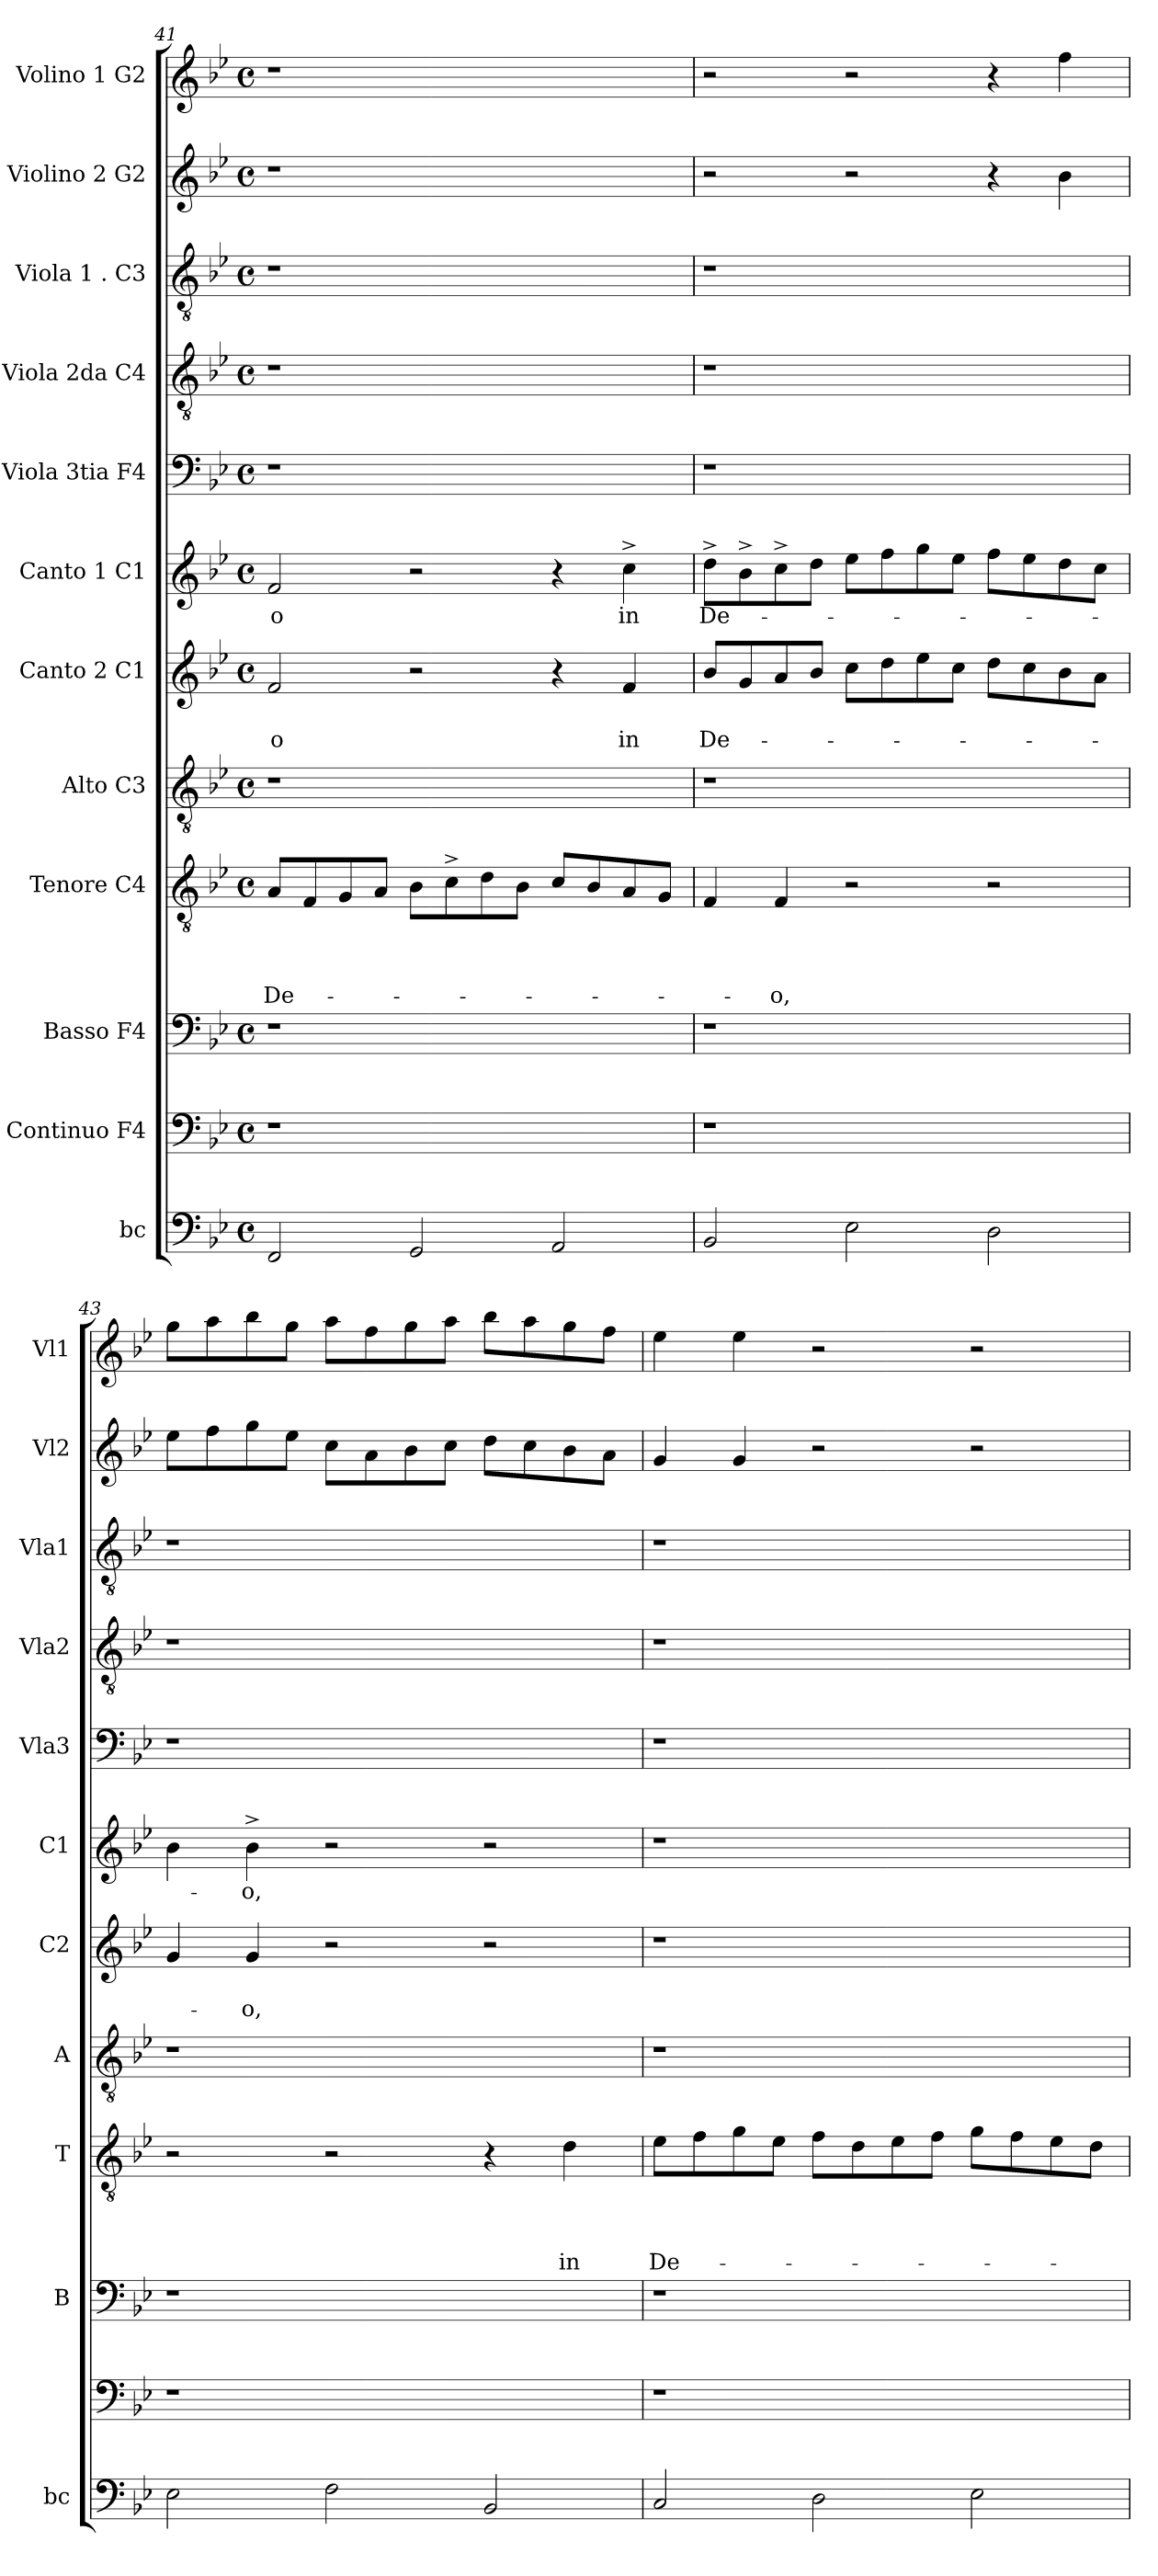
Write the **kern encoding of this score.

**kern	**kern	**kern	**kern	**text	**text	**text	**text	**kern	**kern	**text	**text	**kern	**text	**kern	**kern	**kern	**kern	**kern
*part12	*part11	*part10	*part9	*part9	*part9	*part9	*part9	*part8	*part7	*part7	*part7	*part6	*part6	*part5	*part4	*part3	*part2	*part1
*staff12	*staff11	*staff10	*staff9	*staff9	*staff9	*staff9	*staff9	*staff8	*staff7	*staff7	*staff7	*staff6	*staff6	*staff5	*staff4	*staff3	*staff2	*staff1
*I"bc	*I"Continuo F4	*I"Basso F4	*I"Tenore C4	*	*	*	*	*I"Alto C3	*I"Canto 2 C1	*	*	*I"Canto 1 C1	*	*I"Viola 3tia F4	*I"Viola 2da C4	*I"Viola 1 . C3	*I"Violino 2 G2	*I"Volino 1 G2
*I'bc	*	*I'B	*I'T	*	*	*	*	*I'A	*I'C2	*	*	*I'C1	*	*I'Vla3	*I'Vla2	*I'Vla1	*I'Vl2	*I'Vl1
*clefF4	*clefF4	*clefF4	*clefGv2	*	*	*	*	*clefGv2	*clefG2	*	*	*clefG2	*	*clefF4	*clefGv2	*clefGv2	*clefG2	*clefG2
*k[b-e-]	*k[b-e-]	*k[b-e-]	*k[b-e-]	*	*	*	*	*k[b-e-]	*k[b-e-]	*	*	*k[b-e-]	*	*k[b-e-]	*k[b-e-]	*k[b-e-]	*k[b-e-]	*k[b-e-]
*B-:	*B-:	*B-:	*B-:	*	*	*	*	*B-:	*B-:	*	*	*B-:	*	*B-:	*B-:	*B-:	*B-:	*B-:
*M4/4	*M4/4	*M4/4	*M4/4	*	*	*	*	*M4/4	*M4/4	*	*	*M4/4	*	*M4/4	*M4/4	*M4/4	*M4/4	*M4/4
*met(c)	*met(c)	*met(c)	*met(c)	*	*	*	*	*met(c)	*met(c)	*	*	*met(c)	*	*met(c)	*met(c)	*met(c)	*met(c)	*met(c)
=41	=41	=41	=41	=41	=41	=41	=41	=41	=41	=41	=41	=41	=41	=41	=41	=41	=41	=41
!	!	!	!	!	!	!	!LO:LY:b	!	!	!	!LO:LY:b	!	!LO:LY:b	!	!	!	!LO:N:vis=1	!LO:N:vis=1
2FF/	1r	1r	8A/L	.	.	.	De-	1r	2f/	.	-o	2f/	-o	1r	1r	1r	1r	1r
.	.	.	8F/	.	.	.	.	.	.	.	.	.	.	.	.	.	.	.
.	.	.	8G/	.	.	.	.	.	.	.	.	.	.	.	.	.	.	.
.	.	.	8A/J	.	.	.	.	.	.	.	.	.	.	.	.	.	.	.
2GG/	.	.	8B-\L	.	.	.	.	.	2r	.	.	2r	.	.	.	.	.	.
.	.	.	8c^>\	.	.	.	.	.	.	.	.	.	.	.	.	.	.	.
.	.	.	8d\	.	.	.	.	.	.	.	.	.	.	.	.	.	.	.
.	.	.	8B-\J	.	.	.	.	.	.	.	.	.	.	.	.	.	.	.
2AA/	2ryy	2ryy	8c/L	.	.	.	.	2ryy	4r	.	.	4r	.	2ryy	2ryy	2ryy	2ryy	2ryy
.	.	.	8B-/	.	.	.	.	.	.	.	.	.	.	.	.	.	.	.
!	!	!	!	!	!	!	!	!	!	!	!LO:LY:b	!	!LO:LY:b	!	!	!	!	!
.	.	.	8A/	.	.	.	.	.	4f/	.	in	4cc^>\	in	.	.	.	.	.
.	.	.	8G/J	.	.	.	.	.	.	.	.	.	.	.	.	.	.	.
!!LO:LB:g=z
=42	=42	=42	=42	=42	=42	=42	=42	=42	=42	=42	=42	=42	=42	=42	=42	=42	=42	=42
!	!	!	!	!	!	!	!	!	!	!	!LO:LY:b	!	!LO:LY:b	!	!	!	!	!
2BB-/	1r	1r	4F/	.	.	.	.	1r	8b-/L	.	De-	8dd^>\L	De-	1r	1r	1r	2r	2r
.	.	.	.	.	.	.	.	.	8g/	.	.	8b-^>\	.	.	.	.	.	.
!	!	!	!	!	!	!	!LO:LY:b	!	!	!	!	!	!	!	!	!	!	!
.	.	.	4F/	.	.	.	-o,	.	8a/	.	.	8cc^>\	.	.	.	.	.	.
.	.	.	.	.	.	.	.	.	8b-/J	.	.	8dd\J	.	.	.	.	.	.
2E-\	.	.	2r	.	.	.	.	.	8cc\L	.	.	8ee-\L	.	.	.	.	2r	2r
.	.	.	.	.	.	.	.	.	8dd\	.	.	8ff\	.	.	.	.	.	.
.	.	.	.	.	.	.	.	.	8ee-\	.	.	8gg\	.	.	.	.	.	.
.	.	.	.	.	.	.	.	.	8cc\J	.	.	8ee-\J	.	.	.	.	.	.
2D\	2ryy	2ryy	2r	.	.	.	.	2ryy	8dd\L	.	.	8ff\L	.	2ryy	2ryy	2ryy	4r	4r
.	.	.	.	.	.	.	.	.	8cc\	.	.	8ee-\	.	.	.	.	.	.
.	.	.	.	.	.	.	.	.	8b-\	.	.	8dd\	.	.	.	.	4b-\	4ff\
.	.	.	.	.	.	.	.	.	8a\J	.	.	8cc\J	.	.	.	.	.	.
=43	=43	=43	=43	=43	=43	=43	=43	=43	=43	=43	=43	=43	=43	=43	=43	=43	=43	=43
2E-\	1r	1r	2r	.	.	.	.	1r	4g/	.	.	4b-\	.	1r	1r	1r	8ee-\L	8gg\L
.	.	.	.	.	.	.	.	.	.	.	.	.	.	.	.	.	8ff\	8aa\
!	!	!	!	!	!	!	!	!	!	!	!LO:LY:b	!	!LO:LY:b	!	!	!	!	!
.	.	.	.	.	.	.	.	.	4g/	.	-o,	4b-^>\	-o,	.	.	.	8gg\	8bb-\
.	.	.	.	.	.	.	.	.	.	.	.	.	.	.	.	.	8ee-\J	8gg\J
2F\	.	.	2r	.	.	.	.	.	2r	.	.	2r	.	.	.	.	8cc\L	8aa\L
.	.	.	.	.	.	.	.	.	.	.	.	.	.	.	.	.	8a\	8ff\
.	.	.	.	.	.	.	.	.	.	.	.	.	.	.	.	.	8b-\	8gg\
.	.	.	.	.	.	.	.	.	.	.	.	.	.	.	.	.	8cc\J	8aa\J
2BB-/	2ryy	2ryy	4r	.	.	.	.	2ryy	2r	.	.	2r	.	2ryy	2ryy	2ryy	8dd\L	8bb-\L
.	.	.	.	.	.	.	.	.	.	.	.	.	.	.	.	.	8cc\	8aa\
!	!	!	!	!	!	!	!LO:LY:b	!	!	!	!	!	!	!	!	!	!	!
.	.	.	4d\	.	.	.	in	.	.	.	.	.	.	.	.	.	8b-\	8gg\
.	.	.	.	.	.	.	.	.	.	.	.	.	.	.	.	.	8a\J	8ff\J
=44	=44	=44	=44	=44	=44	=44	=44	=44	=44	=44	=44	=44	=44	=44	=44	=44	=44	=44
!	!	!	!	!	!	!	!LO:LY:b	!	!LO:N:vis=1	!	!	!LO:N:vis=1	!	!	!	!	!	!
2C/	1r	1r	8e-\L	.	.	.	De-	1r	1r	.	.	1r	.	1r	1r	1r	4g/	4ee-\
.	.	.	8f\	.	.	.	.	.	.	.	.	.	.	.	.	.	.	.
.	.	.	8g\	.	.	.	.	.	.	.	.	.	.	.	.	.	4g/	4ee-\
.	.	.	8e-\J	.	.	.	.	.	.	.	.	.	.	.	.	.	.	.
2D\	.	.	8f\L	.	.	.	.	.	.	.	.	.	.	.	.	.	2r	2r
.	.	.	8d\	.	.	.	.	.	.	.	.	.	.	.	.	.	.	.
.	.	.	8e-\	.	.	.	.	.	.	.	.	.	.	.	.	.	.	.
.	.	.	8f\J	.	.	.	.	.	.	.	.	.	.	.	.	.	.	.
2E-\	2ryy	2ryy	8g\L	.	.	.	.	2ryy	2ryy	.	.	2ryy	.	2ryy	2ryy	2ryy	2r	2r
.	.	.	8f\	.	.	.	.	.	.	.	.	.	.	.	.	.	.	.
.	.	.	8e-\	.	.	.	.	.	.	.	.	.	.	.	.	.	.	.
.	.	.	8d\J	.	.	.	.	.	.	.	.	.	.	.	.	.	.	.
=	=	=	=	=	=	=	=	=	=	=	=	=	=	=	=	=	=	=
*-	*-	*-	*-	*-	*-	*-	*-	*-	*-	*-	*-	*-	*-	*-	*-	*-	*-	*-
